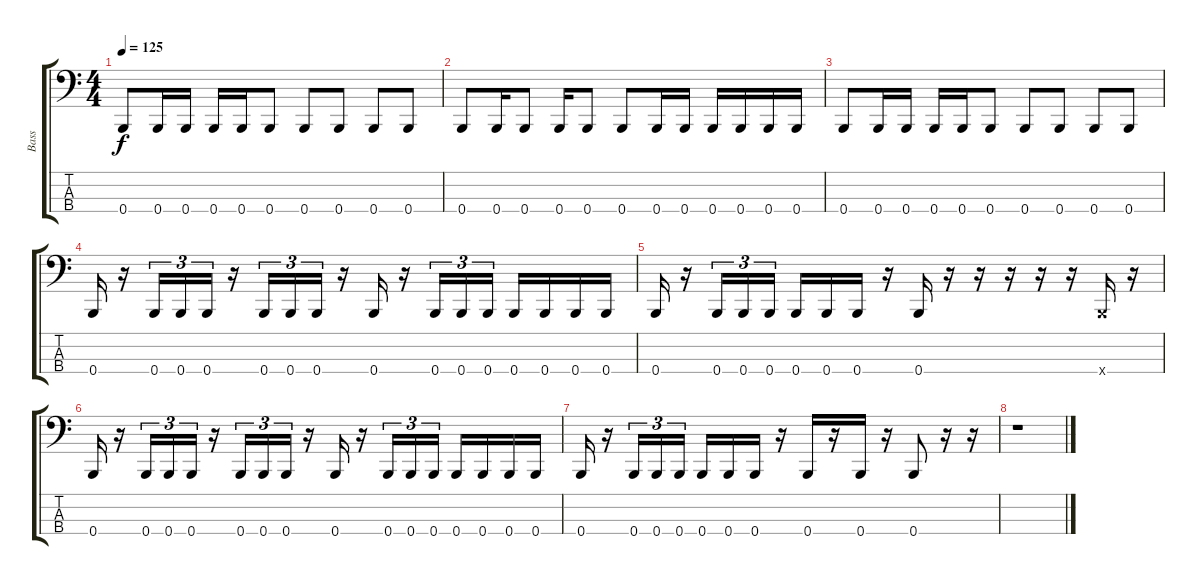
\track ("Bass" "Bass") {instrument electricbasspick}
\staff {score tabs}
\tuning (E2 B1 Gb1 B0) {hide}
\ts (4 4)
\tempo 125
\clef f4
\ks c
0.4.8{dy f} 0.4.16 0.4.16 0.4.16 0.4.16 0.4.8 0.4.8 0.4.8 0.4.8 0.4.8 |
0.4.8 0.4.16 0.4.8 0.4.16 0.4.8 0.4.8 0.4.16 0.4.16 0.4.16 0.4.16 0.4.16 0.4.16 |
0.4.8 0.4.16 0.4.16 0.4.16 0.4.16 0.4.8 0.4.8 0.4.8 0.4.8 0.4.8 |
0.4.16 r.16 0.4.16{tu (3 2)} 0.4.16{tu (3 2)} 0.4.16{tu (3 2)} r.16 0.4.16{tu (3 2)} 0.4.16{tu (3 2)} 0.4.16{tu (3 2)} r.16 0.4.16 r.16 0.4.16{tu (3 2)} 0.4.16{tu (3 2)} 0.4.16{tu (3 2)} 0.4.16 0.4.16 0.4.16 0.4.16 |
0.4.16 r.16 0.4.16{tu (3 2)} 0.4.16{tu (3 2)} 0.4.16{tu (3 2)} 0.4.16 0.4.16 0.4.16 r.16 0.4.16 r.16 r.16 r.16 r.16 r.16 0.4{x}.16 r.16 |
0.4.16 r.16 0.4.16{tu (3 2)} 0.4.16{tu (3 2)} 0.4.16{tu (3 2)} r.16 0.4.16{tu (3 2)} 0.4.16{tu (3 2)} 0.4.16{tu (3 2)} r.16 0.4.16 r.16 0.4.16{tu (3 2)} 0.4.16{tu (3 2)} 0.4.16{tu (3 2)} 0.4.16 0.4.16 0.4.16 0.4.16 |
0.4.16 r.16 0.4.16{tu (3 2)} 0.4.16{tu (3 2)} 0.4.16{tu (3 2)} 0.4.16 0.4.16 0.4.16 r.16 0.4.16 r.16 0.4.16 r.16 0.4.8 r.16 r.16 |
r.1
